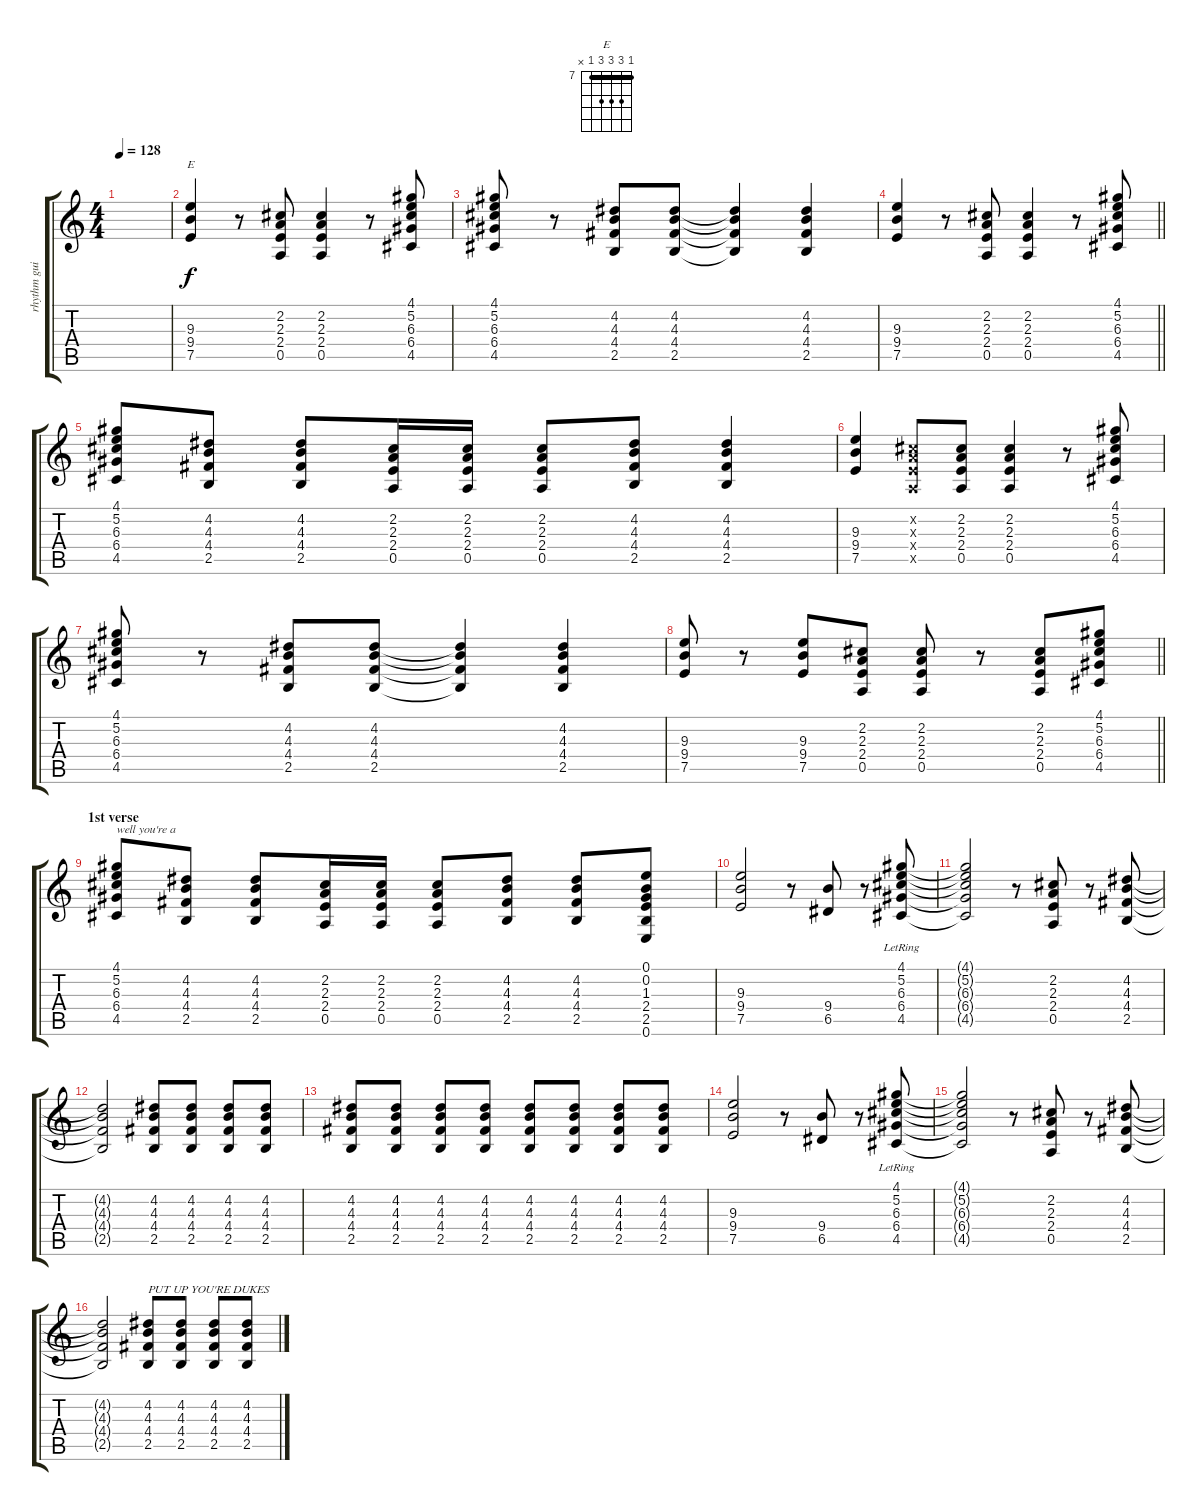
\track ("rhythm guit" "rhythm gui") {instrument overdrivenguitar}
\staff {score tabs}
\tuning (E4 B3 G3 D3 A2 E2) {hide}
\chord ("E" 7 9 9 9 7 x) {firstfret 7 barre 7}
\ts (4 4)
\tempo 128
\clef g2
\ks c
|
(9.3 9.4 7.5).4{ch "E"} r.8 (2.2 2.3 2.4 0.5).8 (2.2 2.3 2.4 0.5).4 r.8 (4.1 5.2 6.3 6.4 4.5).8 |
(4.1 5.2 6.3 6.4 4.5).8 r.8 (4.2 4.3 4.4 2.5).8 (4.2 4.3 4.4 2.5).8 (4.2{t} 4.3{t} 4.4{t} 2.5{t}).4 (4.2 4.3 4.4 2.5).4 |
\barLineRight lightlight
(9.3 9.4 7.5).4 r.8 (2.2 2.3 2.4 0.5).8 (2.2 2.3 2.4 0.5).4 r.8 (4.1 5.2 6.3 6.4 4.5).8 |
(4.1 5.2 6.3 6.4 4.5).8 (4.2 4.3 4.4 2.5).8 (4.2 4.3 4.4 2.5).8 (2.2 2.3 2.4 0.5).16 (2.2 2.3 2.4 0.5).16 (2.2 2.3 2.4 0.5).8 (4.2 4.3 4.4 2.5).8 (4.2 4.3 4.4 2.5).4 |
(9.3 9.4 7.5).4 (2.2{x} 2.3{x} 2.4{x} 0.5{x}).8 (2.2 2.3 2.4 0.5).8 (2.2 2.3 2.4 0.5).4 r.8 (4.1 5.2 6.3 6.4 4.5).8 |
(4.1 5.2 6.3 6.4 4.5).8 r.8 (4.2 4.3 4.4 2.5).8 (4.2 4.3 4.4 2.5).8 (4.2{t} 4.3{t} 4.4{t} 2.5{t}).4 (4.2 4.3 4.4 2.5).4 |
\barLineRight lightlight
(9.3 9.4 7.5).8 r.8 (9.3 9.4 7.5).8 (2.2 2.3 2.4 0.5).8 (2.2 2.3 2.4 0.5).8 r.8 (2.2 2.3 2.4 0.5).8 (4.1 5.2 6.3 6.4 4.5).8 |
\section ("" "1st verse")
(4.1 5.2 6.3 6.4 4.5).8{txt "well you're a"} (4.2 4.3 4.4 2.5).8 (4.2 4.3 4.4 2.5).8 (2.2 2.3 2.4 0.5).16 (2.2 2.3 2.4 0.5).16 (2.2 2.3 2.4 0.5).8 (4.2 4.3 4.4 2.5).8 (4.2 4.3 4.4 2.5).8 (0.1 0.2 1.3 2.4 2.5 0.6).8 |
(9.3 9.4 7.5).2 r.8 (9.4 6.5).8 r.8 (4.1 5.2 6.3 6.4{lr} 4.5).8 |
(4.1{t} 5.2{t} 6.3{t} 6.4{t} 4.5{t}).2 r.8 (2.2 2.3 2.4 0.5).8 r.8 (4.2 4.3 4.4 2.5).8 |
(4.2{t} 4.3{t} 4.4{t} 2.5{t}).2 (4.2 4.3 4.4 2.5).8 (4.2 4.3 4.4 2.5).8 (4.2 4.3 4.4 2.5).8 (4.2 4.3 4.4 2.5).8 |
(4.2 4.3 4.4 2.5).8 (4.2 4.3 4.4 2.5).8 (4.2 4.3 4.4 2.5).8 (4.2 4.3 4.4 2.5).8 (4.2 4.3 4.4 2.5).8 (4.2 4.3 4.4 2.5).8 (4.2 4.3 4.4 2.5).8 (4.2 4.3 4.4 2.5).8 |
(9.3 9.4 7.5).2 r.8 (9.4 6.5).8 r.8 (4.1 5.2 6.3 6.4{lr} 4.5).8 |
(4.1{t} 5.2{t} 6.3{t} 6.4{t} 4.5{t}).2 r.8 (2.2 2.3 2.4 0.5).8 r.8 (4.2 4.3 4.4 2.5).8 |
(4.2{t} 4.3{t} 4.4{t} 2.5{t}).2 (4.2 4.3 4.4 2.5).8{txt "PUT UP YOU'RE DUKES"} (4.2 4.3 4.4 2.5).8 (4.2 4.3 4.4 2.5).8 (4.2 4.3 4.4 2.5).8
